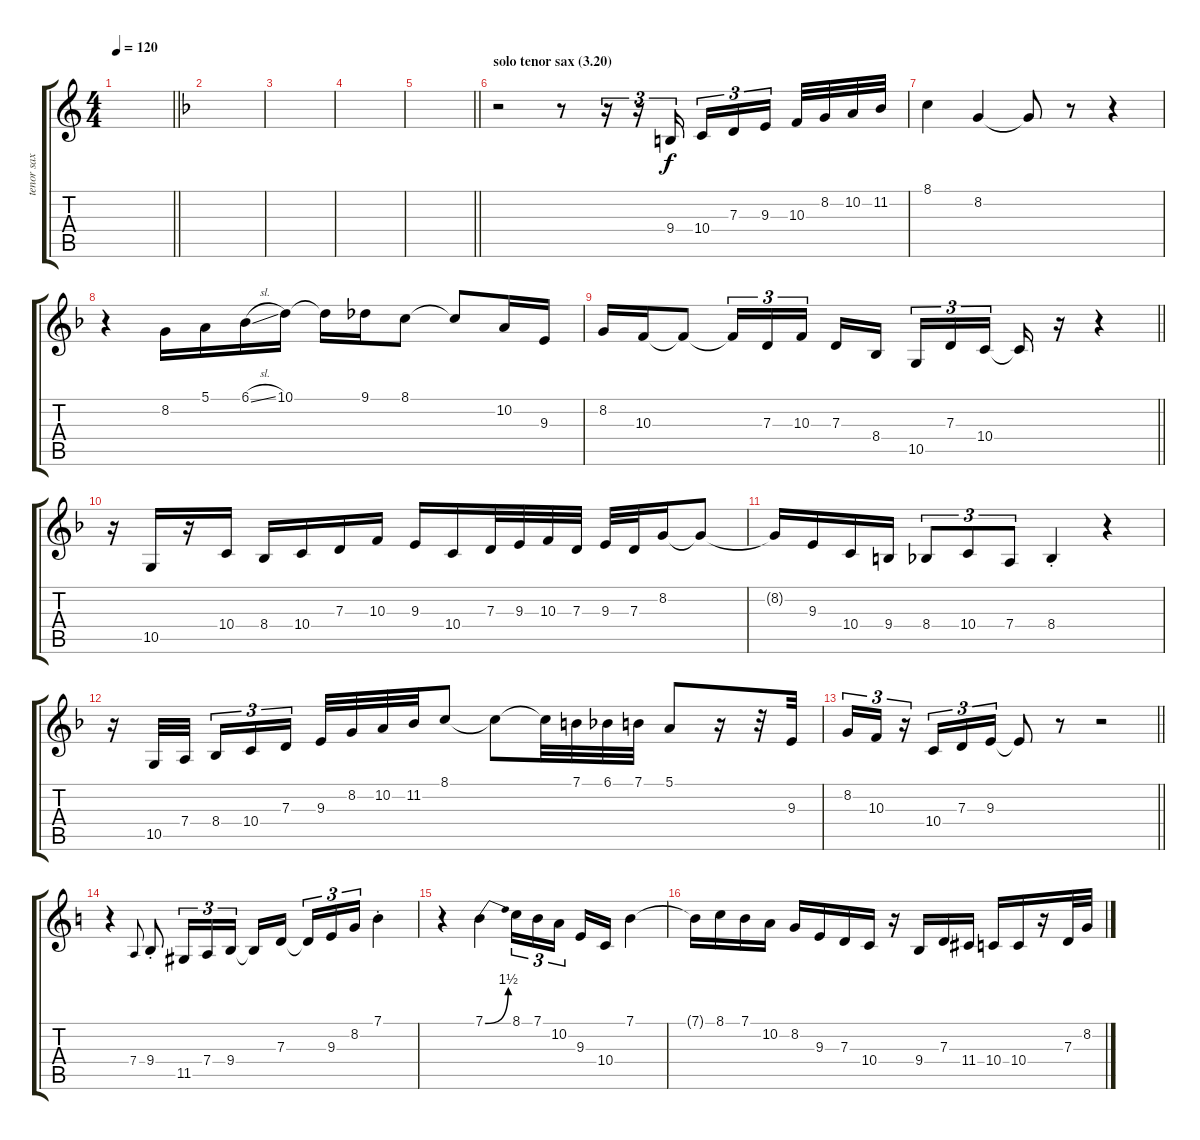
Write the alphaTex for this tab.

\track ("tenor sax" "tenor sax") {instrument tenorsax}
\staff {score tabs}
\tuning (E4 B3 G3 D3 A2 E2) {hide}
\ts (4 4)
\tempo 120
\clef g2
\barLineRight lightlight
\ks c
|
\ks f
|
|
|
\barLineRight lightlight
|
\section ("" "solo tenor sax (3.20)")
r.2 r.8 r.16{tu (3 2)} r.16{tu (3 2)} 9.4.16{tu (3 2)} 10.4.16{tu (3 2)} 7.3.16{tu (3 2)} 9.3.16{tu (3 2) beam splitsecondary} 10.3.32 8.2.32 10.2.32 11.2.32 |
8.1.4 8.2.4 8.2{t}.8 r.8 r.4 |
r.4 8.2.16 5.1.16 6.1{sl}.16 10.1.16 10.1{t}.16 9.1.16 8.1.8 8.1{t}.8 10.2.16 9.3.16 |
\barLineRight lightlight
8.2.16 10.3.16 10.3{t}.8 10.3{t}.16{tu (3 2)} 7.3.16{tu (3 2)} 10.3.16{tu (3 2) beam splitsecondary} 7.3.16 8.4.16 10.5.16{tu (3 2)} 7.3.16{tu (3 2)} 10.4.16{tu (3 2) beam splitsecondary} 10.4{t}.16 r.16 r.4 |
r.16 10.5.16 r.16 10.4.16 8.4.16 10.4.16 7.3.16 10.3.16 9.3.16 10.4.16 7.3.32 9.3.32 10.3.32 7.3.32 9.3.32 7.3.32 8.2.16 8.2{t}.8 |
8.2{t}.16 9.3.16 10.4.16 9.4.16 8.4.8{tu (3 2)} 10.4.8{tu (3 2)} 7.4.8{tu (3 2)} 8.4{st}.4 r.4 |
r.16 10.5.32 7.4.32{beam splitsecondary} 8.4.16{tu (3 2)} 10.4.16{tu (3 2)} 7.3.16{tu (3 2)} 9.3.32 8.2.32 10.2.32 11.2.32 8.1.8 8.1{t}.8 8.1{t}.32 7.1.32 6.1.32 7.1.32 5.1.8 r.16 r.32 9.3.32 |
\barLineRight lightlight
8.2.16{tu (3 2)} 10.3.16{tu (3 2)} r.16{tu (3 2)} 10.4.16{tu (3 2)} 7.3.16{tu (3 2)} 9.3.16{tu (3 2)} 9.3{t}.8 r.8 r.2 |
\ks c
r.4 7.4.8{gr onbeat} 9.4{st}.8 11.5.16{tu (3 2)} 7.4.16{tu (3 2)} 9.4.16{tu (3 2)} 9.4{t}.16 7.3.16{beam splitsecondary} 7.3{t}.16{tu (3 2)} 9.3.16{tu (3 2)} 8.2.16{tu (3 2)} 7.1{st}.4 |
r.4 7.1{be (bend 0 0 60 6)}.4 8.1.16{tu (3 2)} 7.1.16{tu (3 2)} 10.2.16{tu (3 2) beam splitsecondary} 9.3.16 10.4.16 7.1.4 |
7.1{t}.16 8.1.16 7.1.16 10.2.16 8.2.16 9.3.16 7.3.16 10.4.16 r.16 9.4.16 7.3.16 11.4.16 10.4.16 10.4.16 r.16 7.3.32 8.2.32
